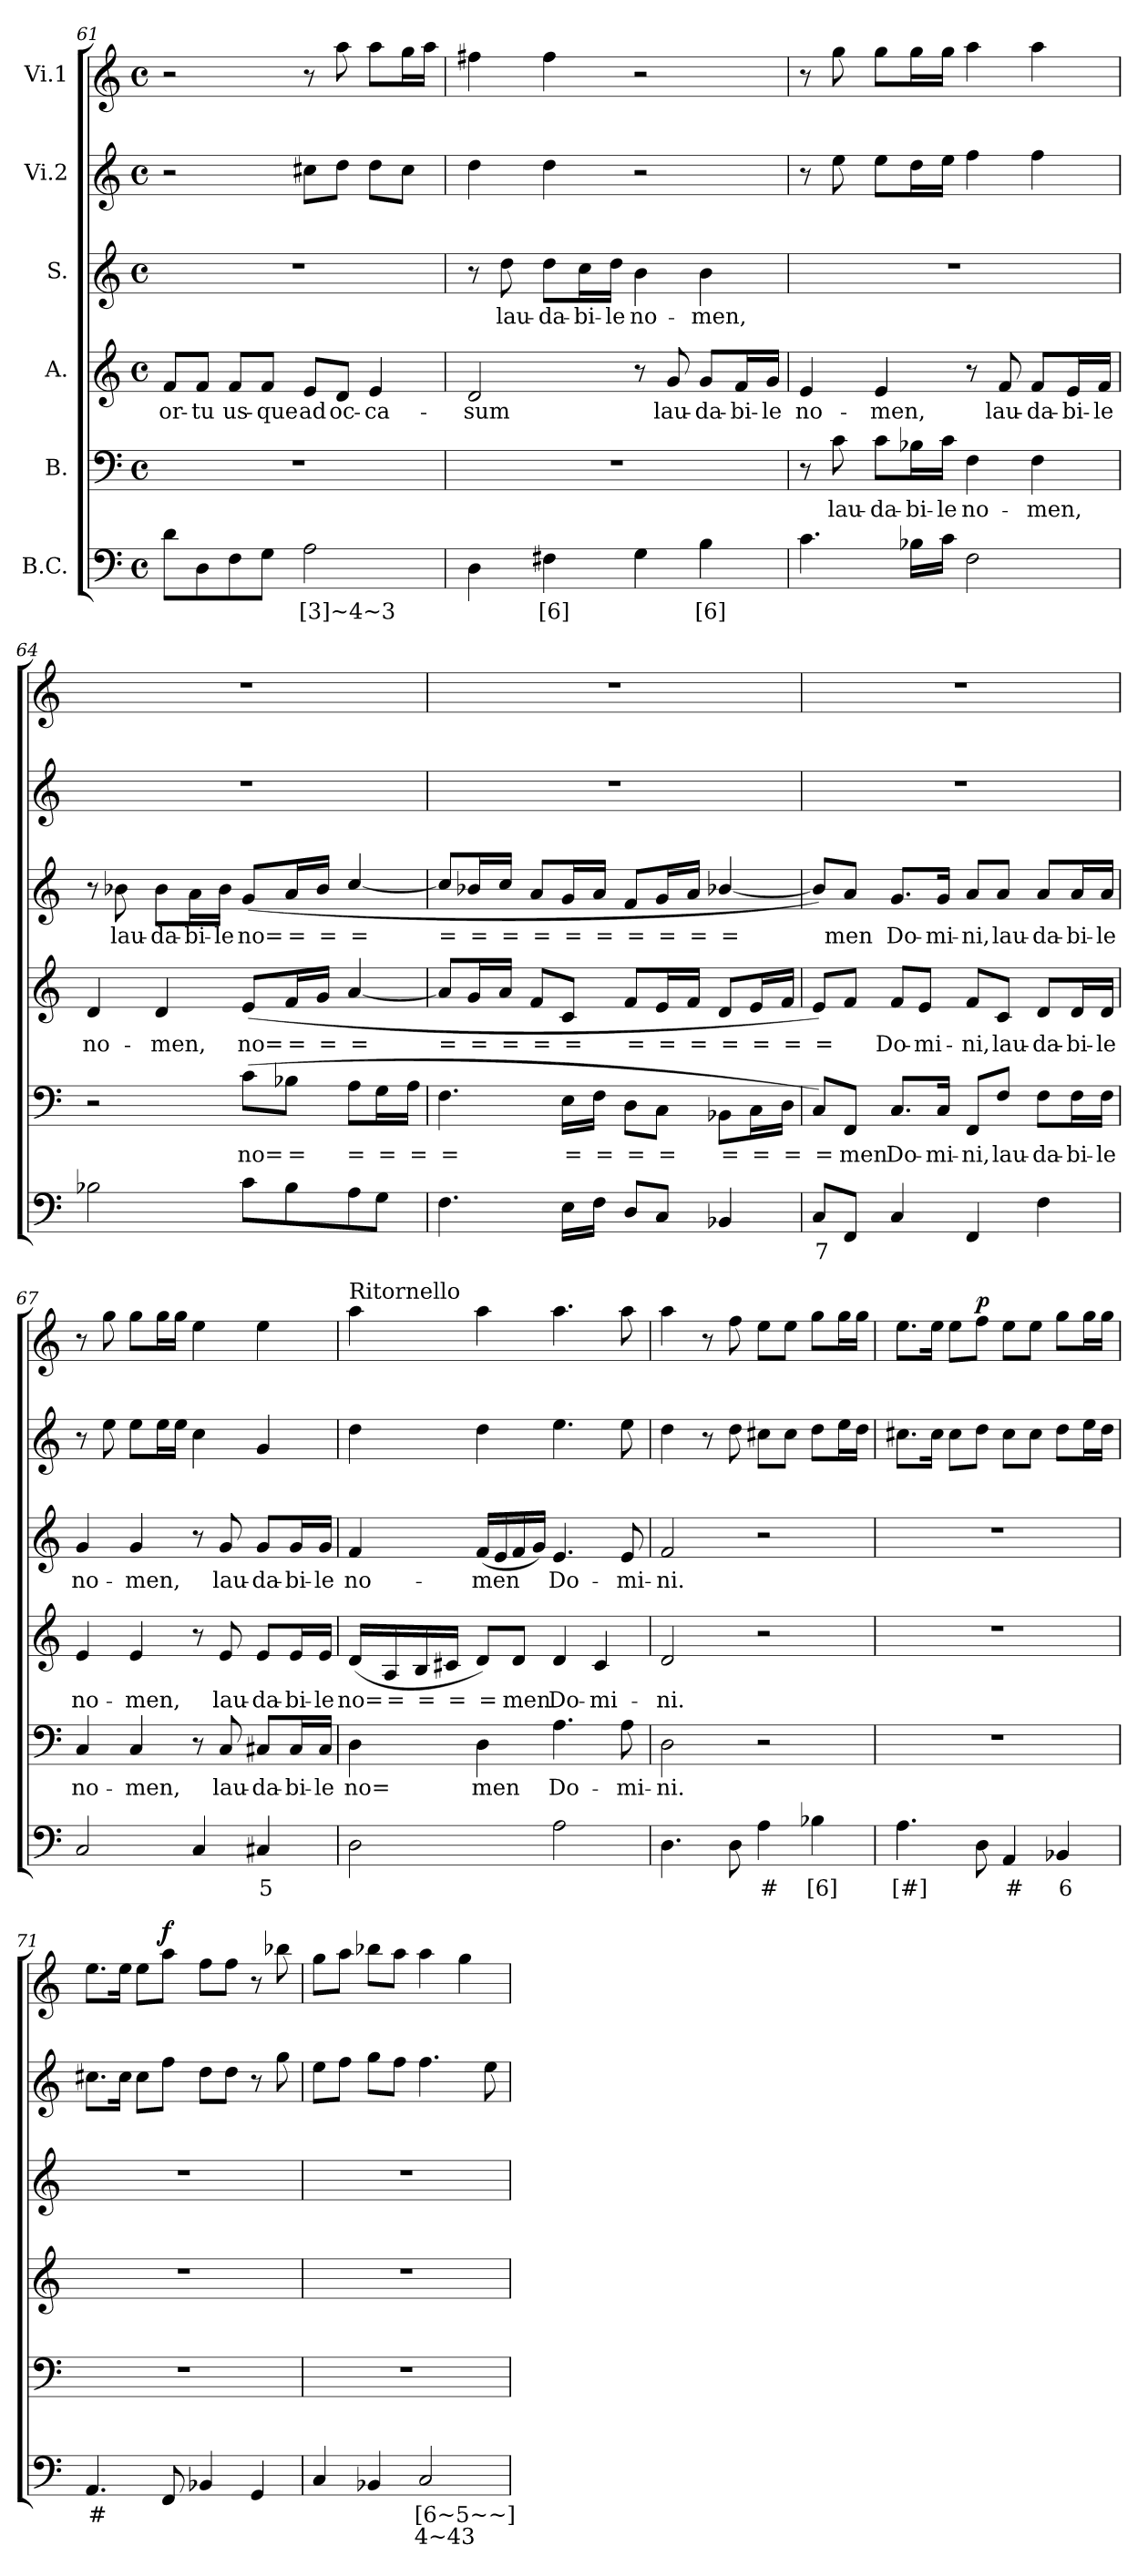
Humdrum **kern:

**kern	**text	**text	**kern	**text	**kern	**text	**kern	**text	**kern	**kern	**dynam
*part6	*part6	*part6	*part5	*part5	*part4	*part4	*part3	*part3	*part2	*part1	*part1
*staff6	*staff6	*staff6	*staff5	*staff5	*staff4	*staff4	*staff3	*staff3	*staff2	*staff1	*staff1
*I"B.C.	*	*	*I"B.	*	*I"A.	*	*I"S.	*	*I"Vi.2	*I"Vi.1	*
*clefF4	*	*	*clefF4	*	*clefG2	*	*clefG2	*	*clefG2	*clefG2	*
*k[]	*	*	*k[]	*	*k[]	*	*k[]	*	*k[]	*k[]	*
*C:	*	*	*C:	*	*C:	*	*C:	*	*C:	*C:	*
*M4/4	*	*	*M4/4	*	*M4/4	*	*M4/4	*	*M4/4	*M4/4	*
*met(c)	*	*	*met(c)	*	*met(c)	*	*met(c)	*	*met(c)	*met(c)	*
=61	=61	=61	=61	=61	=61	=61	=61	=61	=61	=61	=61
!	!	!	!	!	!	!LO:LY:b	!	!	!	!	!
8d\L	.	.	1r	.	8f/L	or-	1r	.	2r	2r	.
!	!	!	!	!	!	!LO:LY:b	!	!	!	!	!
8D\	.	.	.	.	8f/J	-tu	.	.	.	.	.
!	!	!	!	!	!	!LO:LY:b	!	!	!	!	!
8F\	.	.	.	.	8f/L	us-	.	.	.	.	.
!	!	!	!	!	!	!LO:LY:b	!	!	!	!	!
8G\J	.	.	.	.	8f/J	-que	.	.	.	.	.
!	!LO:LY:b	!	!	!	!	!LO:LY:b	!	!	!	!	!
2A\	[3]~4~3	.	.	.	8e/L	ad	.	.	8cc#X\L	8r	.
!	!	!	!	!	!	!LO:LY:b	!	!	!	!	!
.	.	.	.	.	8d/J	oc-	.	.	8dd\J	8aa\	.
!	!	!	!	!	!	!LO:LY:b	!	!	!	!	!
.	.	.	.	.	4e/	-ca-	.	.	8dd\L	8aa\L	.
.	.	.	.	.	.	.	.	.	8cc#\J	16gg\L	.
.	.	.	.	.	.	.	.	.	.	16aa\JJ	.
=62	=62	=62	=62	=62	=62	=62	=62	=62	=62	=62	=62
!	!	!	!	!	!	!LO:LY:b	!	!	!	!	!
4D\	.	.	1r	.	2d/	-sum	8r	.	4dd\	4ff#X\	.
!	!	!	!	!	!	!	!	!LO:LY:b	!	!	!
.	.	.	.	.	.	.	8dd\	lau-	.	.	.
!	!LO:LY:b	!	!	!	!	!	!	!LO:LY:b	!	!	!
4F#X\	[6]	.	.	.	.	.	8dd\L	-da-	4dd\	4ff#\	.
!	!	!	!	!	!	!	!	!LO:LY:b	!	!	!
.	.	.	.	.	.	.	16cc\L	-bi-	.	.	.
!	!	!	!	!	!	!	!	!LO:LY:b	!	!	!
.	.	.	.	.	.	.	16dd\JJ	-le	.	.	.
!	!	!	!	!	!	!	!	!LO:LY:b	!	!	!
4G\	.	.	.	.	8r	.	4b\	no-	2r	2r	.
!	!	!	!	!	!	!LO:LY:b	!	!	!	!	!
.	.	.	.	.	8g/	lau-	.	.	.	.	.
!	!LO:LY:b	!	!	!	!	!LO:LY:b	!	!LO:LY:b	!	!	!
4B\	[6]	.	.	.	8g/L	-da-	4b\	-men,	.	.	.
!	!	!	!	!	!	!LO:LY:b	!	!	!	!	!
.	.	.	.	.	16f/L	-bi-	.	.	.	.	.
!	!	!	!	!	!	!LO:LY:b	!	!	!	!	!
.	.	.	.	.	16g/JJ	-le	.	.	.	.	.
!!LO:PB:g=z
=63	=63	=63	=63	=63	=63	=63	=63	=63	=63	=63	=63
!	!	!	!	!	!	!LO:LY:b	!	!	!	!	!
4.c\	.	.	8r	.	4e/	no-	1r	.	8r	8r	.
!	!	!	!	!LO:LY:b	!	!	!	!	!	!	!
.	.	.	8c\	lau-	.	.	.	.	8ee\	8gg\	.
!	!	!	!	!LO:LY:b	!	!LO:LY:b	!	!	!	!	!
.	.	.	8c\L	-da-	4e/	-men,	.	.	8ee\L	8gg\L	.
!	!	!	!	!LO:LY:b	!	!	!	!	!	!	!
16B-X\LL	.	.	16B-X\L	-bi-	.	.	.	.	16dd\L	16gg\L	.
!	!	!	!	!LO:LY:b	!	!	!	!	!	!	!
16c\JJ	.	.	16c\JJ	-le	.	.	.	.	16ee\JJ	16gg\JJ	.
!	!	!	!	!LO:LY:b	!	!	!	!	!	!	!
2F\	.	.	4F\	no-	8r	.	.	.	4ff\	4aa\	.
!	!	!	!	!	!	!LO:LY:b	!	!	!	!	!
.	.	.	.	.	8f/	lau-	.	.	.	.	.
!	!	!	!	!LO:LY:b	!	!LO:LY:b	!	!	!	!	!
.	.	.	4F\	-men,	8f/L	-da-	.	.	4ff\	4aa\	.
!	!	!	!	!	!	!LO:LY:b	!	!	!	!	!
.	.	.	.	.	16e/L	-bi-	.	.	.	.	.
!	!	!	!	!	!	!LO:LY:b	!	!	!	!	!
.	.	.	.	.	16f/JJ	-le	.	.	.	.	.
=64	=64	=64	=64	=64	=64	=64	=64	=64	=64	=64	=64
!	!	!	!	!	!	!LO:LY:b	!	!	!	!	!
2B-X\	.	.	2r	.	4d/	no-	8r	.	1r	1r	.
!	!	!	!	!	!	!	!	!LO:LY:b	!	!	!
.	.	.	.	.	.	.	8b-X\	lau-	.	.	.
!	!	!	!	!	!	!LO:LY:b	!	!LO:LY:b	!	!	!
.	.	.	.	.	4d/	-men,	8b-\L	-da-	.	.	.
!	!	!	!	!	!	!	!	!LO:LY:b	!	!	!
.	.	.	.	.	.	.	16a\L	-bi-	.	.	.
!	!	!	!	!	!	!	!	!LO:LY:b	!	!	!
.	.	.	.	.	.	.	16b-\JJ	-le	.	.	.
!	!	!	!	!LO:LY:b	!	!LO:LY:b	!	!LO:LY:b	!	!	!
8c\L	.	.	(>8c\L	no=	(<8e/L	no=	(<8g/L	no=	.	.	.
!	!	!	!	!LO:LY:b	!	!LO:LY:b	!	!LO:LY:b	!	!	!
8B-\	.	.	8B-X\J	=	16f/L	=	16a/L	=	.	.	.
!	!	!	!	!	!	!LO:LY:b	!	!LO:LY:b	!	!	!
.	.	.	.	.	16g/JJ	=	16b-/JJ	=	.	.	.
!	!	!	!	!LO:LY:b	!	!LO:LY:b	!	!LO:LY:b	!	!	!
8A\	.	.	8A\L	=	[4a/	=	[4cc/	=	.	.	.
!	!	!	!	!LO:LY:b	!	!	!	!	!	!	!
8G\J	.	.	16G\L	=	.	.	.	.	.	.	.
!	!	!	!	!LO:LY:b	!	!	!	!	!	!	!
.	.	.	16A\JJ	=	.	.	.	.	.	.	.
=65	=65	=65	=65	=65	=65	=65	=65	=65	=65	=65	=65
!	!	!	!	!LO:LY:b	!	!LO:LY:b	!	!LO:LY:b	!	!	!
4.F\	.	.	4.F\	=	8a/L]	=	8cc/L]	=	1r	1r	.
!	!	!	!	!	!	!LO:LY:b	!	!LO:LY:b	!	!	!
.	.	.	.	.	16g/L	=	16b-X/L	=	.	.	.
!	!	!	!	!	!	!LO:LY:b	!	!LO:LY:b	!	!	!
.	.	.	.	.	16a/JJ	=	16cc/JJ	=	.	.	.
!	!	!	!	!	!	!LO:LY:b	!	!LO:LY:b	!	!	!
.	.	.	.	.	8f/L	=	8a/L	=	.	.	.
!	!	!	!	!LO:LY:b	!	!LO:LY:b	!	!LO:LY:b	!	!	!
16E\LL	.	.	16E\LL	=	8c/J	=	16g/L	=	.	.	.
!	!	!	!	!LO:LY:b	!	!	!	!LO:LY:b	!	!	!
16F\JJ	.	.	16F\JJ	=	.	.	16a/JJ	=	.	.	.
!	!	!	!	!LO:LY:b	!	!LO:LY:b	!	!LO:LY:b	!	!	!
8D/L	.	.	8D\L	=	8f/L	=	8f/L	=	.	.	.
!	!	!	!	!LO:LY:b	!	!LO:LY:b	!	!LO:LY:b	!	!	!
8C/J	.	.	8C\J	=	16e/L	=	16g/L	=	.	.	.
!	!	!	!	!	!	!LO:LY:b	!	!LO:LY:b	!	!	!
.	.	.	.	.	16f/JJ	=	16a/JJ	=	.	.	.
!	!	!	!	!LO:LY:b	!	!LO:LY:b	!	!LO:LY:b	!	!	!
4BB-X/	.	.	8BB-X\L	=	8d/L	=	[4b-X/	=	.	.	.
!	!	!	!	!LO:LY:b	!	!LO:LY:b	!	!	!	!	!
.	.	.	16C\L	=	16e/L	=	.	.	.	.	.
!	!	!	!	!LO:LY:b	!	!LO:LY:b	!	!	!	!	!
.	.	.	16D\JJ	=	16f/JJ	=	.	.	.	.	.
!!LO:LB:g=z
=66	=66	=66	=66	=66	=66	=66	=66	=66	=66	=66	=66
!	!LO:LY:b	!	!	!LO:LY:b	!	!LO:LY:b	!	!	!	!	!
8C/L	7	.	8C/L)	=	8e/L)	=	8b-/L])	.	1r	1r	.
!	!	!	!	!LO:LY:b	!	!	!	!LO:LY:b	!	!	!
8FF/J	.	.	8FF/J	men	8f/J	.	8a/J	men	.	.	.
!	!	!	!	!LO:LY:b	!	!LO:LY:b	!	!LO:LY:b	!	!	!
4C/	.	.	8.C/L	Do-	8f/L	Do-	8.g/L	Do-	.	.	.
!	!	!	!	!	!	!LO:LY:b	!	!	!	!	!
.	.	.	.	.	8e/J	-mi-	.	.	.	.	.
!	!	!	!	!LO:LY:b	!	!	!	!LO:LY:b	!	!	!
.	.	.	16C/Jk	-mi-	.	.	16g/Jk	-mi-	.	.	.
!	!	!	!	!LO:LY:b	!	!LO:LY:b	!	!LO:LY:b	!	!	!
4FF/	.	.	8FF/L	-ni,	8f/L	-ni,	8a/L	-ni,	.	.	.
!	!	!	!	!LO:LY:b	!	!LO:LY:b	!	!LO:LY:b	!	!	!
.	.	.	8F/J	lau-	8c/J	lau-	8a/J	lau-	.	.	.
!	!	!	!	!LO:LY:b	!	!LO:LY:b	!	!LO:LY:b	!	!	!
4F\	.	.	8F\L	-da-	8d/L	-da-	8a/L	-da-	.	.	.
!	!	!	!	!LO:LY:b	!	!LO:LY:b	!	!LO:LY:b	!	!	!
.	.	.	16F\L	-bi-	16d/L	-bi-	16a/L	-bi-	.	.	.
!	!	!	!	!LO:LY:b	!	!LO:LY:b	!	!LO:LY:b	!	!	!
.	.	.	16F\JJ	-le	16d/JJ	-le	16a/JJ	-le	.	.	.
=67	=67	=67	=67	=67	=67	=67	=67	=67	=67	=67	=67
!	!	!	!	!LO:LY:b	!	!LO:LY:b	!	!LO:LY:b	!	!	!
2C/	.	.	4C/	no-	4e/	no-	4g/	no-	8r	8r	.
.	.	.	.	.	.	.	.	.	8ee\	8gg\	.
!	!	!	!	!LO:LY:b	!	!LO:LY:b	!	!LO:LY:b	!	!	!
.	.	.	4C/	-men,	4e/	-men,	4g/	-men,	8ee\L	8gg\L	.
.	.	.	.	.	.	.	.	.	16ee\L	16gg\L	.
.	.	.	.	.	.	.	.	.	16ee\JJ	16gg\JJ	.
4C/	.	.	8r	.	8r	.	8r	.	4cc\	4ee\	.
!	!	!	!	!LO:LY:b	!	!LO:LY:b	!	!LO:LY:b	!	!	!
.	.	.	8C/	lau-	8e/	lau-	8g/	lau-	.	.	.
!	!LO:LY:b	!	!	!LO:LY:b	!	!LO:LY:b	!	!LO:LY:b	!	!	!
4C#X/	5	.	8C#X/L	-da-	8e/L	-da-	8g/L	-da-	4g/	4ee\	.
!	!	!	!	!LO:LY:b	!	!LO:LY:b	!	!LO:LY:b	!	!	!
.	.	.	16C#/L	-bi-	16e/L	-bi-	16g/L	-bi-	.	.	.
!	!	!	!	!LO:LY:b	!	!LO:LY:b	!	!LO:LY:b	!	!	!
.	.	.	16C#/JJ	-le	16e/JJ	-le	16g/JJ	-le	.	.	.
=68	=68	=68	=68	=68	=68	=68	=68	=68	=68	=68	=68
!	!	!	!	!	!	!	!	!	!	!LO:TX:a:t=Ritornello	!
!	!	!	!	!LO:LY:b	!	!LO:LY:b	!	!LO:LY:b	!	!	!
2D\	.	.	4D\	no=	(<16d/LL	no=	4f/	no-	4dd\	4aa\	.
!	!	!	!	!	!	!LO:LY:b	!	!	!	!	!
.	.	.	.	.	16A/	=	.	.	.	.	.
!	!	!	!	!	!	!LO:LY:b	!	!	!	!	!
.	.	.	.	.	16B/	=	.	.	.	.	.
!	!	!	!	!	!	!LO:LY:b	!	!	!	!	!
.	.	.	.	.	16c#X/JJ	=	.	.	.	.	.
!	!	!	!	!LO:LY:b	!	!LO:LY:b	!	!LO:LY:b	!	!	!
.	.	.	4D\	men	8d/L)	=	(<16f/LL	-men	4dd\	4aa\	.
.	.	.	.	.	.	.	16e/	.	.	.	.
!	!	!	!	!	!	!LO:LY:b	!	!	!	!	!
.	.	.	.	.	8d/J	men	16f/	.	.	.	.
.	.	.	.	.	.	.	16g/JJ)	.	.	.	.
!	!	!	!	!LO:LY:b	!	!LO:LY:b	!	!LO:LY:b	!	!	!
2A\	.	.	4.A\	Do-	4d/	Do-	4.e/	Do-	4.ee\	4.aa\	.
!	!	!	!	!	!	!LO:LY:b	!	!	!	!	!
.	.	.	.	.	4c#/	-mi-	.	.	.	.	.
!	!	!	!	!LO:LY:b	!	!	!	!LO:LY:b	!	!	!
.	.	.	8A\	-mi-	.	.	8e/	-mi-	8ee\	8aa\	.
!!LO:PB:g=z
=69	=69	=69	=69	=69	=69	=69	=69	=69	=69	=69	=69
!	!	!	!	!LO:LY:b	!	!LO:LY:b	!	!LO:LY:b	!	!	!
4.D\	.	.	2D\	-ni.	2d/	-ni.	2f/	-ni.	4dd\	4aa\	.
.	.	.	.	.	.	.	.	.	8r	8r	.
8D\	.	.	.	.	.	.	.	.	8dd\	8ff\	.
!	!LO:LY:b	!	!	!	!	!	!	!	!	!	!
4A\	#	.	2r	.	2r	.	2r	.	8cc#X\L	8ee\L	.
.	.	.	.	.	.	.	.	.	8cc#\J	8ee\J	.
!	!LO:LY:b	!	!	!	!	!	!	!	!	!	!
4B-X\	[6]	.	.	.	.	.	.	.	8dd\L	8gg\L	.
.	.	.	.	.	.	.	.	.	16ee\L	16gg\L	.
.	.	.	.	.	.	.	.	.	16dd\JJ	16gg\JJ	.
=70	=70	=70	=70	=70	=70	=70	=70	=70	=70	=70	=70
!	!LO:LY:b	!	!	!	!	!	!	!	!	!	!
4.A\	[#]	.	1r	.	1r	.	1r	.	8.cc#X\L	8.ee\L	.
.	.	.	.	.	.	.	.	.	16cc#\Jk	16ee\Jk	.
.	.	.	.	.	.	.	.	.	8cc#\L	8ee\L	.
!	!	!	!	!	!	!	!	!	!	!	!LO:DY:a
8D\	.	.	.	.	.	.	.	.	8dd\J	8ff\J	p
!	!LO:LY:b	!	!	!	!	!	!	!	!	!	!
4AA/	#	.	.	.	.	.	.	.	8cc#\L	8ee\L	.
.	.	.	.	.	.	.	.	.	8cc#\J	8ee\J	.
!	!LO:LY:b	!	!	!	!	!	!	!	!	!	!
4BB-X/	6	.	.	.	.	.	.	.	8dd\L	8gg\L	.
.	.	.	.	.	.	.	.	.	16ee\L	16gg\L	.
.	.	.	.	.	.	.	.	.	16dd\JJ	16gg\JJ	.
=71	=71	=71	=71	=71	=71	=71	=71	=71	=71	=71	=71
!	!LO:LY:b	!	!	!	!	!	!	!	!	!	!
4.AA/	#	.	1r	.	1r	.	1r	.	8.cc#X\L	8.ee\L	.
.	.	.	.	.	.	.	.	.	16cc#\Jk	16ee\Jk	.
.	.	.	.	.	.	.	.	.	8cc#\L	8ee\L	.
!	!	!	!	!	!	!	!	!	!	!	!LO:DY:a
8FF/	.	.	.	.	.	.	.	.	8ff\J	8aa\J	f
4BB-X/	.	.	.	.	.	.	.	.	8dd\L	8ff\L	.
.	.	.	.	.	.	.	.	.	8dd\J	8ff\J	.
4GG/	.	.	.	.	.	.	.	.	8r	8r	.
.	.	.	.	.	.	.	.	.	8gg\	8bb-X\	.
=72	=72	=72	=72	=72	=72	=72	=72	=72	=72	=72	=72
4C/	.	.	1r	.	1r	.	1r	.	8ee\L	8gg\L	.
.	.	.	.	.	.	.	.	.	8ff\J	8aa\J	.
4BB-X/	.	.	.	.	.	.	.	.	8gg\L	8bb-X\L	.
.	.	.	.	.	.	.	.	.	8ff\J	8aa\J	.
!	!LO:LY:b	!LO:LY:b	!	!	!	!	!	!	!	!	!
2C/	[6~5~~]	4~43	.	.	.	.	.	.	4.ff\	4aa\	.
.	.	.	.	.	.	.	.	.	.	4gg\	.
.	.	.	.	.	.	.	.	.	8ee\	.	.
=	=	=	=	=	=	=	=	=	=	=	=
*-	*-	*-	*-	*-	*-	*-	*-	*-	*-	*-	*-
